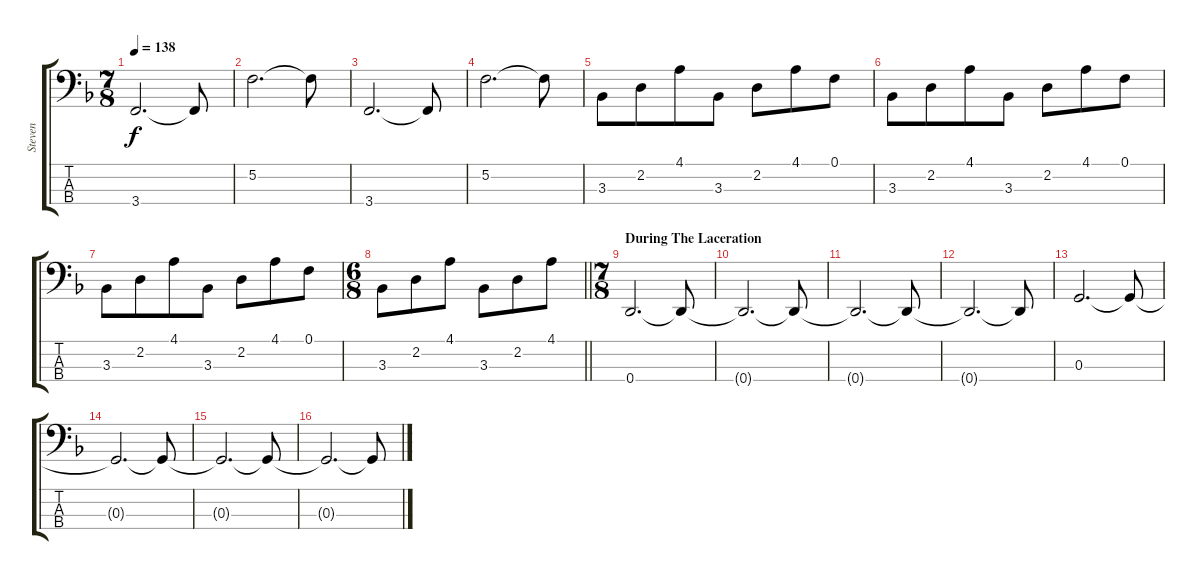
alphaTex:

\track ("Steven" "Steven") {instrument electricbasspick}
\staff {score tabs}
\tuning (F2 C2 G1 D1) {hide}
\ts (7 8)
\tempo 138
\clef f4
\ks f
3.4.2{d dy f} 3.4{t}.8 |
5.2.2{d} 5.2{t}.8 |
3.4.2{d} 3.4{t}.8 |
5.2.2{d} 5.2{t}.8 |
3.3.8 2.2.8 4.1.8 3.3.8 2.2.8 4.1.8 0.1.8 |
3.3.8 2.2.8 4.1.8 3.3.8 2.2.8 4.1.8 0.1.8 |
3.3.8 2.2.8 4.1.8 3.3.8 2.2.8 4.1.8 0.1.8 |
\ts (6 8)
\barLineRight lightlight
3.3.8 2.2.8 4.1.8 3.3.8 2.2.8 4.1.8 |
\ts (7 8)
\section ("" "During The Laceration")
0.4.2{d} 0.4{t}.8 |
0.4{t}.2{d} 0.4{t}.8 |
0.4{t}.2{d} 0.4{t}.8 |
0.4{t}.2{d} 0.4{t}.8 |
0.3.2{d} 0.3{t}.8 |
0.3{t}.2{d} 0.3{t}.8 |
0.3{t}.2{d} 0.3{t}.8 |
0.3{t}.2{d} 0.3{t}.8
